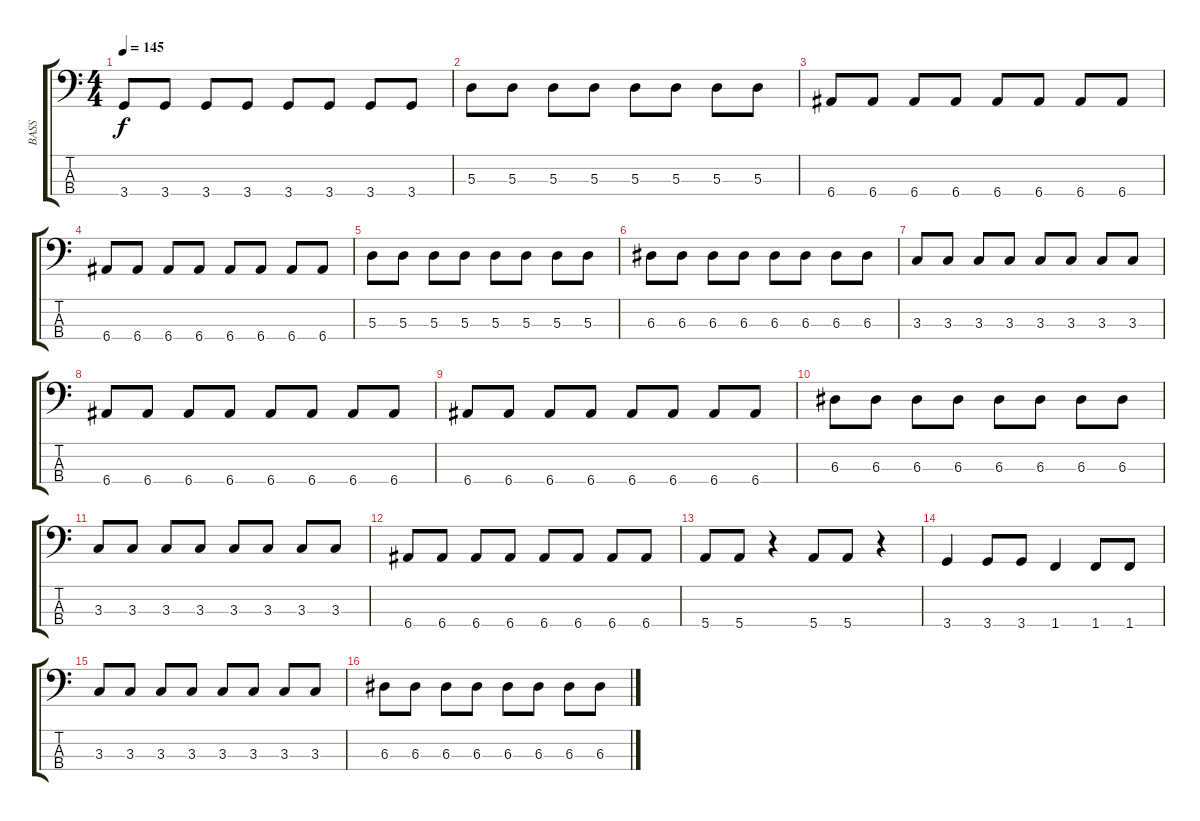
\track ("BASS" "BASS") {instrument electricbassfinger}
\staff {score tabs}
\tuning (G2 D2 A1 E1) {hide}
\ts (4 4)
\tempo 145
\clef f4
\ks c
3.4.8{dy f} 3.4.8 3.4.8 3.4.8 3.4.8 3.4.8 3.4.8 3.4.8 |
5.3.8 5.3.8 5.3.8 5.3.8 5.3.8 5.3.8 5.3.8 5.3.8 |
6.4.8 6.4.8 6.4.8 6.4.8 6.4.8 6.4.8 6.4.8 6.4.8 |
6.4.8 6.4.8 6.4.8 6.4.8 6.4.8 6.4.8 6.4.8 6.4.8 |
5.3.8 5.3.8 5.3.8 5.3.8 5.3.8 5.3.8 5.3.8 5.3.8 |
6.3.8 6.3.8 6.3.8 6.3.8 6.3.8 6.3.8 6.3.8 6.3.8 |
3.3.8 3.3.8 3.3.8 3.3.8 3.3.8 3.3.8 3.3.8 3.3.8 |
6.4.8 6.4.8 6.4.8 6.4.8 6.4.8 6.4.8 6.4.8 6.4.8 |
6.4.8 6.4.8 6.4.8 6.4.8 6.4.8 6.4.8 6.4.8 6.4.8 |
6.3.8 6.3.8 6.3.8 6.3.8 6.3.8 6.3.8 6.3.8 6.3.8 |
3.3.8 3.3.8 3.3.8 3.3.8 3.3.8 3.3.8 3.3.8 3.3.8 |
6.4.8 6.4.8 6.4.8 6.4.8 6.4.8 6.4.8 6.4.8 6.4.8 |
5.4.8 5.4.8 r.4 5.4.8 5.4.8 r.4 |
3.4.4 3.4.8 3.4.8 1.4.4 1.4.8 1.4.8 |
3.3.8 3.3.8 3.3.8 3.3.8 3.3.8 3.3.8 3.3.8 3.3.8 |
6.3.8 6.3.8 6.3.8 6.3.8 6.3.8 6.3.8 6.3.8 6.3.8
